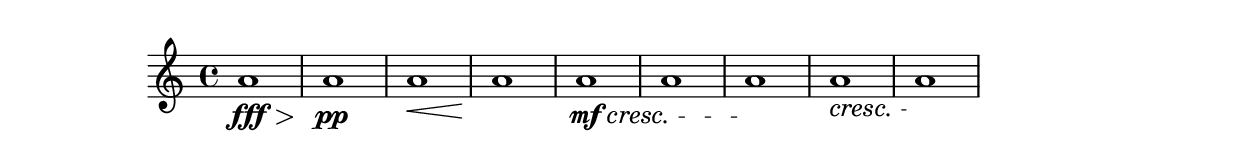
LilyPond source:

\version "1.3.146"

\score{
\notes\relative c''{
a1\fff\> \!a\pp
a\< \!a
\property Voice.crescendoText = "cresc."
\property Voice.crescendoSpanner = #'dashed-line
a\mf\< a \!a 
a\< \!a
}
\paper{
}
\midi{
\tempo 1 = 60
}
}
